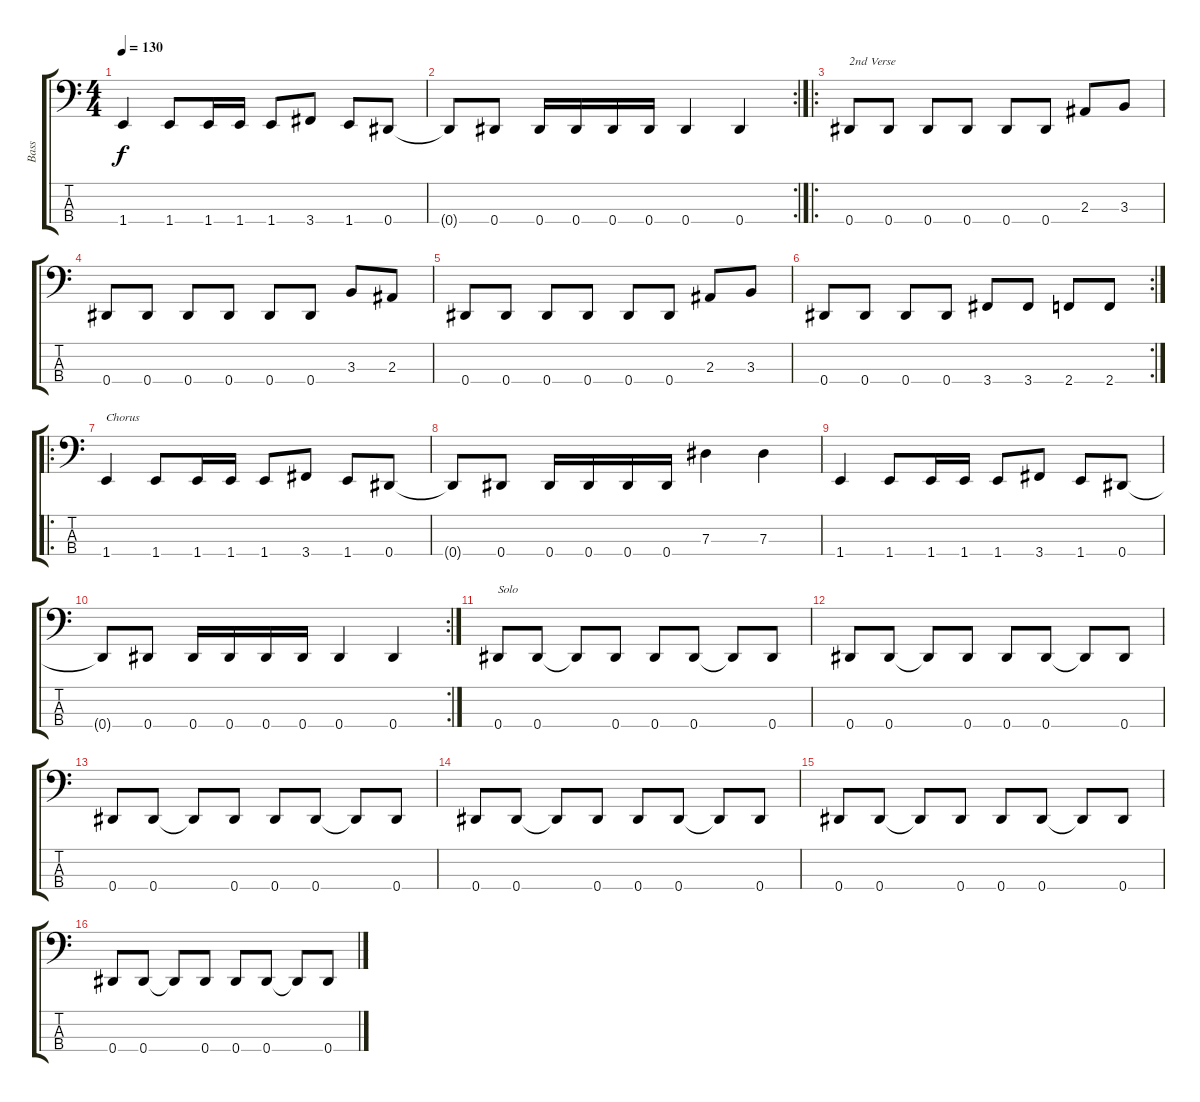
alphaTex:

\track ("Bass" "Bass") {instrument slapbass2}
\staff {score tabs}
\tuning (Gb2 Db2 Ab1 Eb1) {hide}
\ts (4 4)
\tempo 130
\clef f4
\ks c
1.4.4{dy f} 1.4.8 1.4.16 1.4.16 1.4.8 3.4.8 1.4.8 0.4.8 |
\rc 2
0.4{t}.8 0.4.8 0.4.16 0.4.16 0.4.16 0.4.16 0.4.4 0.4.4 |
\ro
0.4.8{txt "2nd Verse"} 0.4.8 0.4.8 0.4.8 0.4.8 0.4.8 2.3.8 3.3.8 |
0.4.8 0.4.8 0.4.8 0.4.8 0.4.8 0.4.8 3.3.8 2.3.8 |
0.4.8 0.4.8 0.4.8 0.4.8 0.4.8 0.4.8 2.3.8 3.3.8 |
\rc 2
0.4.8 0.4.8 0.4.8 0.4.8 3.4.8 3.4.8 2.4.8 2.4.8 |
\ro
1.4.4{txt "Chorus"} 1.4.8 1.4.16 1.4.16 1.4.8 3.4.8 1.4.8 0.4.8 |
0.4{t}.8 0.4.8 0.4.16 0.4.16 0.4.16 0.4.16 7.3.4 7.3.4 |
1.4.4 1.4.8 1.4.16 1.4.16 1.4.8 3.4.8 1.4.8 0.4.8 |
\rc 2
0.4{t}.8 0.4.8 0.4.16 0.4.16 0.4.16 0.4.16 0.4.4 0.4.4 |
0.4.8{txt "Solo"} 0.4.8 0.4{t}.8 0.4.8 0.4.8 0.4.8 0.4{t}.8 0.4.8 |
0.4.8 0.4.8 0.4{t}.8 0.4.8 0.4.8 0.4.8 0.4{t}.8 0.4.8 |
0.4.8 0.4.8 0.4{t}.8 0.4.8 0.4.8 0.4.8 0.4{t}.8 0.4.8 |
0.4.8 0.4.8 0.4{t}.8 0.4.8 0.4.8 0.4.8 0.4{t}.8 0.4.8 |
0.4.8 0.4.8 0.4{t}.8 0.4.8 0.4.8 0.4.8 0.4{t}.8 0.4.8 |
0.4.8 0.4.8 0.4{t}.8 0.4.8 0.4.8 0.4.8 0.4{t}.8 0.4.8
